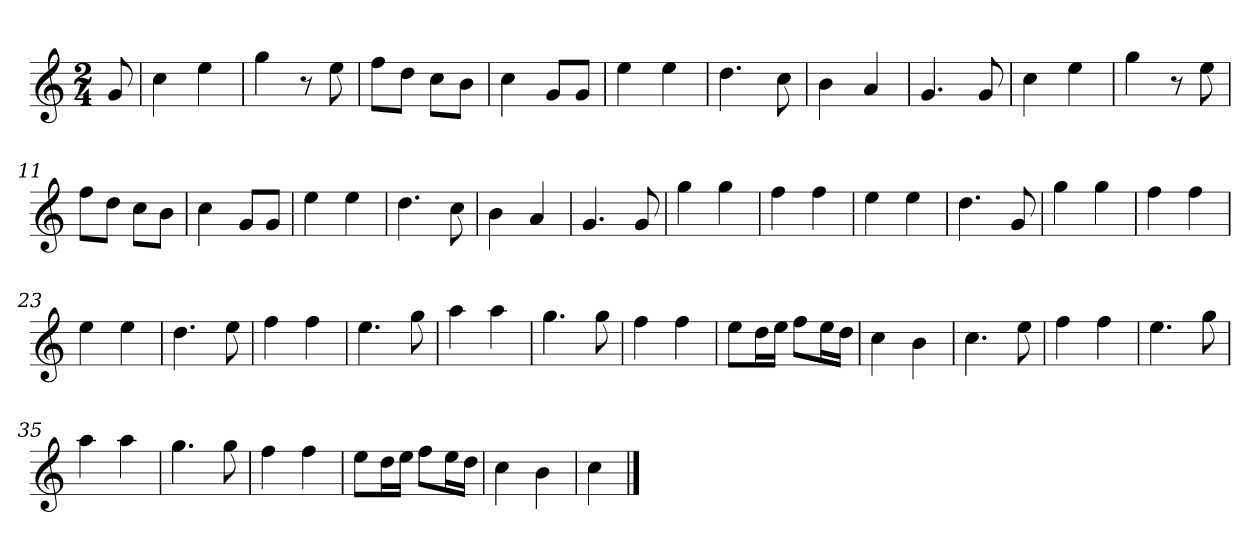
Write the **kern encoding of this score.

**kern
*part1
*staff1
*k[]
*M2/4
*MM120
=
8g
=1
4cc
4ee
=2
4gg
8r
8ee
=3
8ffL
8ddJ
8ccL
8bJ
=4
4cc
8gL
8gJ
=5
4ee
4ee
=6
4.dd
8cc
=7
4b
4a
=8
4.g
8g
=9
4cc
4ee
=10
4gg
8r
8ee
=11
8ffL
8ddJ
8ccL
8bJ
=12
4cc
8gL
8gJ
=13
4ee
4ee
=14
4.dd
8cc
=15
4b
4a
=16
4.g
8g
=17
4gg
4gg
=18
4ff
4ff
=19
4ee
4ee
=20
4.dd
8g
=21
4gg
4gg
=22
4ff
4ff
=23
4ee
4ee
=24
4.dd
8ee
=25
4ff
4ff
=26
4.ee
8gg
=27
4aa
4aa
=28
4.gg
8gg
=29
4ff
4ff
=30
8eeL
16ddL
16eeJJ
8ffL
16eeL
16ddJJ
=31
4cc
4b
=32
4.cc
8ee
=33
4ff
4ff
=34
4.ee
8gg
=35
4aa
4aa
=36
4.gg
8gg
=37
4ff
4ff
=38
8eeL
16ddL
16eeJJ
8ffL
16eeL
16ddJJ
=39
4cc
4b
=40
4cc
==
*-
